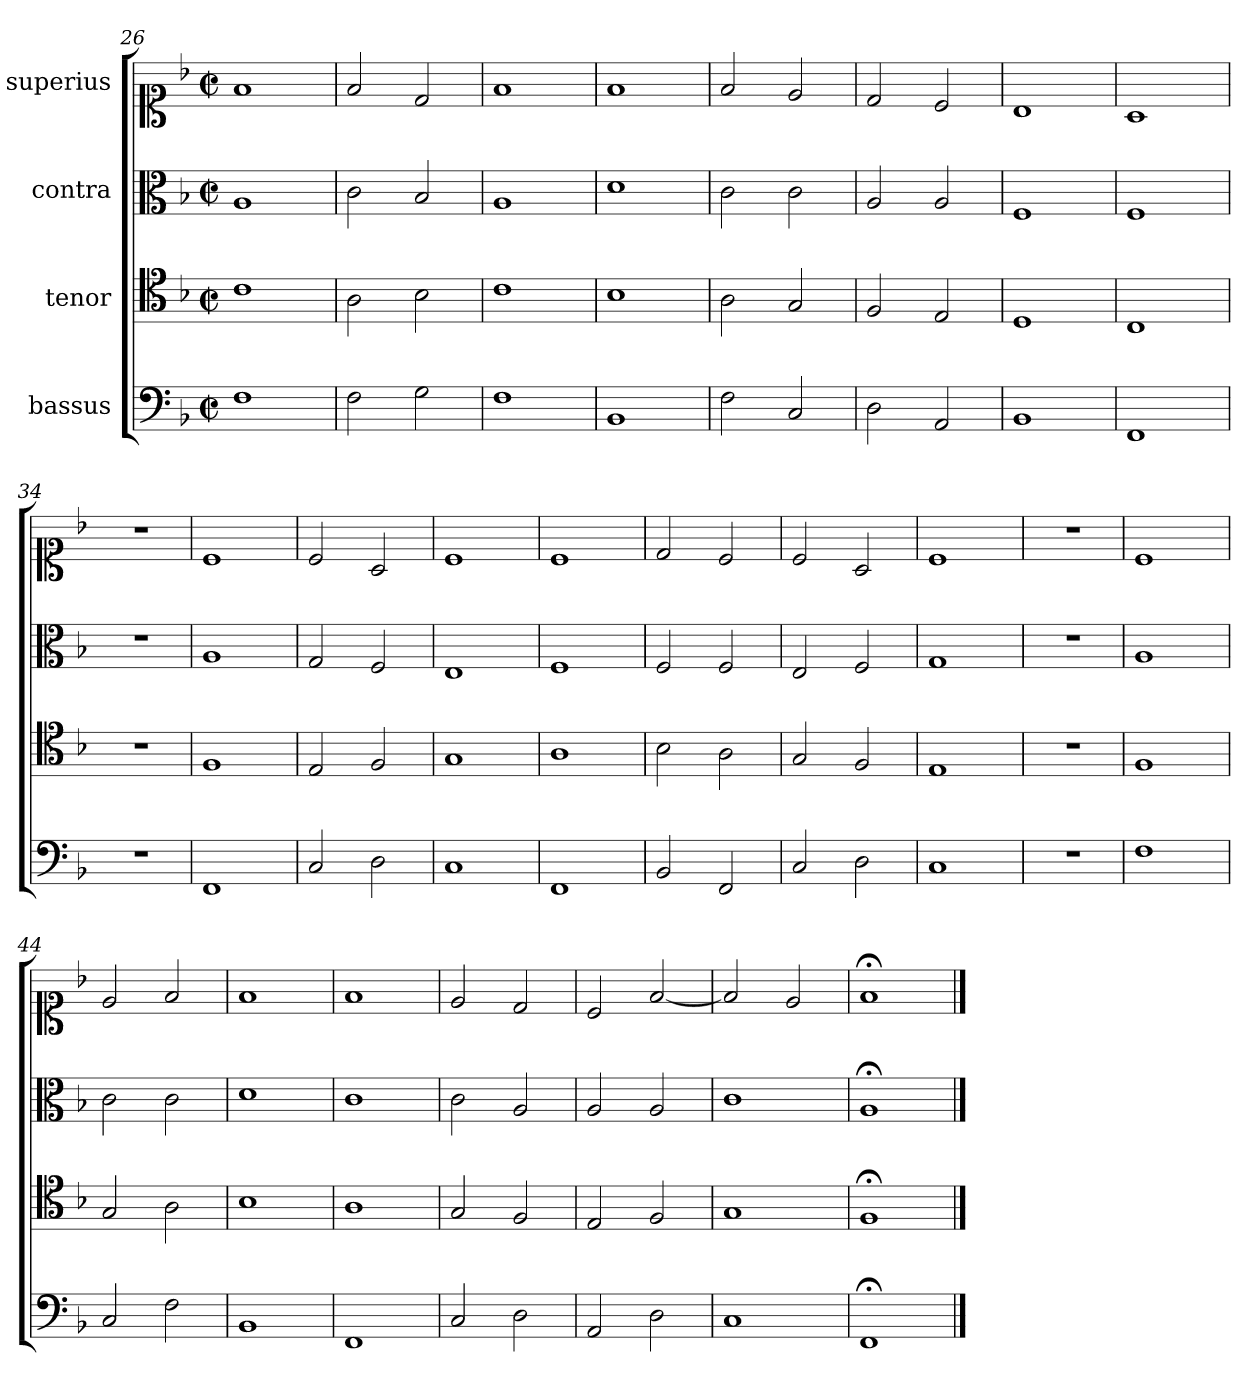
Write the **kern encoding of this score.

**kern	**kern	**kern	**kern
*part4	*part3	*part2	*part1
*staff4	*staff3	*staff2	*staff1
*I"bassus	*I"tenor	*I"contra	*I"superius
*clefF4	*clefC4	*clefC3	*clefC1
*k[b-]	*k[b-]	*k[b-]	*k[b-]
*M2/2	*M2/2	*M2/2	*M2/2
*met(c|)	*met(c|)	*met(c|)	*met(c|)
=26	=26	=26	=26
1F	1c	1A	1f
=27	=27	=27	=27
2F	2A	2c	2f
2G	2B-	2B-	2d
=28	=28	=28	=28
1F	1c	1A	1f
=29	=29	=29	=29
1BB-	1B-	1d	1f
=30	=30	=30	=30
2F	2A	2c	2f
2C	2G	2c	2e
=31	=31	=31	=31
2D	2F	2A	2d
2AA	2E	2A	2c
=32	=32	=32	=32
1BB-	1D	1F	1B-
=33	=33	=33	=33
1FF	1C	1F	1A
=34	=34	=34	=34
1r	1r	1r	1r
=35	=35	=35	=35
1FF	1F	1A	1c
=36	=36	=36	=36
2C	2E	2G	2c
2D	2F	2F	2A
=37	=37	=37	=37
1C	1G	1E	1c
=38	=38	=38	=38
1FF	1A	1F	1c
=39	=39	=39	=39
2BB-	2B-	2F	2d
2FF	2A	2F	2c
=40	=40	=40	=40
2C	2G	2E	2c
2D	2F	2F	2A
=41	=41	=41	=41
1C	1E	1G	1c
=42	=42	=42	=42
1r	1r	1r	1r
=43	=43	=43	=43
1F	1F	1A	1c
=44	=44	=44	=44
2C	2G	2c	2e
2F	2A	2c	2f
=45	=45	=45	=45
1BB-	1B-	1d	1f
=46	=46	=46	=46
1FF	1A	1c	1f
=47	=47	=47	=47
2C	2G	2c	2e
2D	2F	2A	2d
=48	=48	=48	=48
2AA	2E	2A	2c
2D	2F	2A	[2f
=49	=49	=49	=49
1C	1G	1c	2f]
.	.	.	2e
=50	=50	=50	=50
1FF;	1F;	1A;	1f;
==	==	==	==
*-	*-	*-	*-
